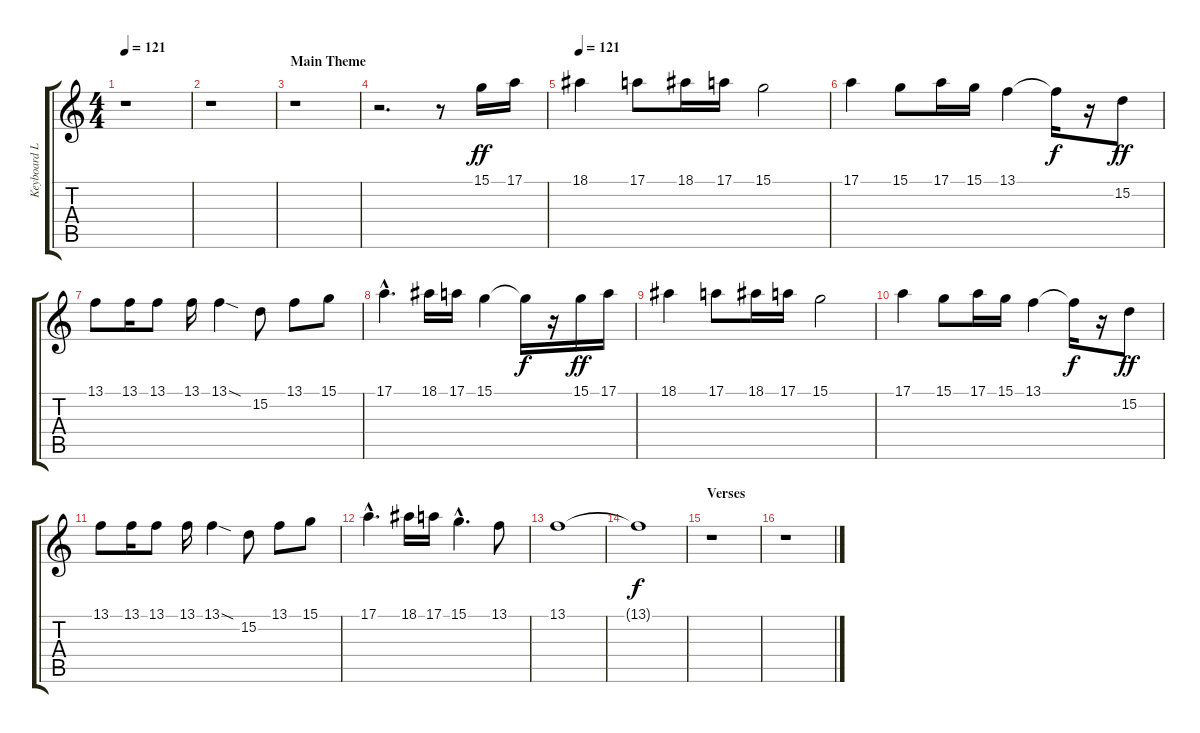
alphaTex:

\track ("Keyboard Lead" "Keyboard L") {instrument lead8bassandlead}
\staff {score tabs}
\tuning (E4 B3 G3 D3 A2 E2) {hide}
\ts (4 4)
\tempo 121
\clef g2
\ks c
r.1{dy ff instrument lead8bassandlead} |
r.1 |
\section ("" "Main Theme")
r.1 |
r.2{d} r.8 15.1.16 17.1.16 |
\tempo 121
18.1.4 17.1.8 18.1.16 17.1.16 15.1.2 |
17.1.4 15.1.8 17.1.16 15.1.16 13.1.4 13.1{t}.16{dy f} r.16 15.2.8{dy ff} |
13.1.8 13.1.16 13.1.8 13.1.16 13.1{sod}.4 15.2.8 13.1.8 15.1.8 |
17.1{hac}.4{d} 18.1.16 17.1.16 15.1.4 15.1{t}.16{dy f} r.16 15.1.16{dy ff} 17.1.16 |
18.1.4 17.1.8 18.1.16 17.1.16 15.1.2 |
17.1.4 15.1.8 17.1.16 15.1.16 13.1.4 13.1{t}.16{dy f} r.16 15.2.8{dy ff} |
13.1.8 13.1.16 13.1.8 13.1.16 13.1{sod}.4 15.2.8 13.1.8 15.1.8 |
17.1{hac}.4{d} 18.1.16 17.1.16 15.1{hac}.4{d} 13.1.8 |
13.1.1 |
13.1{t}.1{dy f} |
\section ("" "Verses")
r.1 |
r.1
